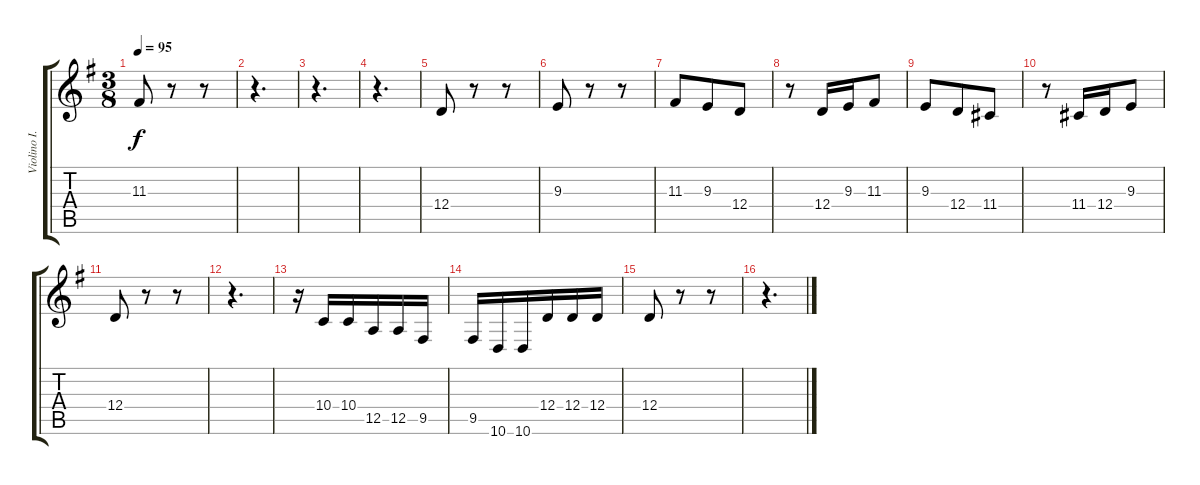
\track ("Violino I. di ripieno" "Violino I.") {instrument violin}
\staff {score tabs}
\tuning (E4 B3 G3 D3 A2 E2) {hide}
\ts (3 8)
\tempo 95
\clef g2
\ks g
11.3.8{dy f} r.8 r.8 |
r.4{d} |
r.4{d} |
r.4{d} |
12.4.8 r.8 r.8 |
9.3.8 r.8 r.8 |
11.3.8 9.3.8 12.4.8 |
r.8 12.4.16 9.3.16{beam merge} 11.3.8 |
9.3.8 12.4.8 11.4.8 |
r.8 11.4.16 12.4.16{beam merge} 9.3.8 |
12.4.8 r.8 r.8 |
r.4{d} |
r.16 10.4.16{beam merge} 10.4.16 12.5.16{beam merge} 12.5.16 9.5.16 |
9.5.16 10.6.16{beam merge} 10.6.16 12.4.16{beam merge} 12.4.16 12.4.16 |
12.4.8 r.8 r.8 |
r.4{d}
